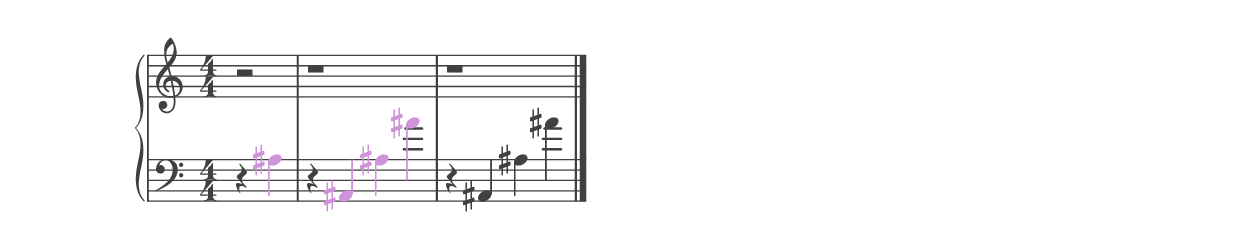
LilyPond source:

%% ----------------------------------------------------------------------------
%% Generated on: 2018 December 27
%% Note Name: A3#
%% Octave: 3
%% Clef: bass
%% Filename: 069-38-3-bass-A3#
%% ----------------------------------------------------------------------------

\version "2.19.82"

\include "../piano_note_colors.ly"

\header {
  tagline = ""
}

upper = {
  \clef treble
  \numericTimeSignature
  \override NoteHead.color = #colorized-note
  \override Stem.color = #colorized-note
  \override Accidental.color = #colorized-note
  % treble note in color
  r2
  % treble octave in color
  r1
  \override NoteHead.color = #default-black
  \override Stem.color = #default-black
  \override Accidental.color = #default-black
  % treble octave repeat in black
  r1
  \bar "|."
}

lower = {
  \clef bass
  \numericTimeSignature
  \override NoteHead.color = #colorized-note
  \override Stem.color = #colorized-note
  \override Accidental.color = #colorized-note
  % bass note in color
  r4 ais4
  % bass octave in color
  r4 ais,4 ais4 ais'4
  \override NoteHead.color = #default-black
  \override Stem.color = #default-black
  \override Accidental.color = #default-black
  % bass octave repeat in black
  r4 ais,4 ais4 ais'4
}

\score {
  \new PianoStaff <<
    \context Score
    \applyContext #(override-color-for-all-grobs default-black)
    \time 4/4
    \partial 2
    \new Staff = upper { \upper }
    \new Staff = lower { \lower }
  >>
  \layout { }
  \midi { }
}